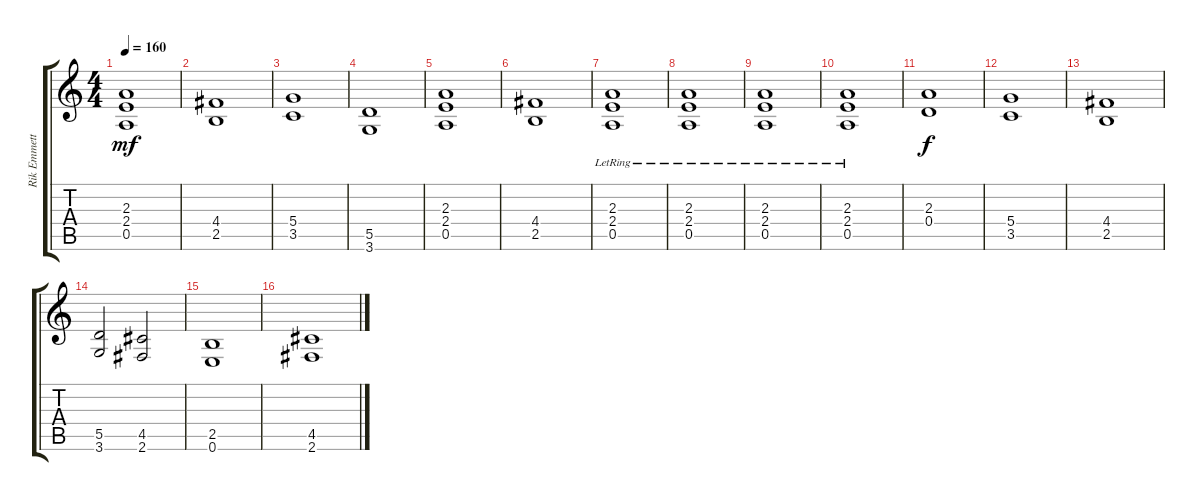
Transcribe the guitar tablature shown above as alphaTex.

\track ("Rik Emmett- Rythm  Guitars" "Rik Emmett") {instrument acousticguitarsteel}
\staff {score tabs}
\tuning (E4 B3 G3 D3 A2 E2) {hide}
\ts (4 4)
\tempo 160
\clef g2
\ks c
(2.3 2.4 0.5).1{dy mf} |
(4.4 2.5).1 |
(5.4 3.5).1 |
(5.5 3.6).1 |
(2.3 2.4 0.5).1 |
(4.4 2.5).1 |
(2.3{lr} 2.4{lr} 0.5{lr}).1 |
(2.3{lr} 2.4{lr} 0.5{lr}).1 |
(2.3{lr} 2.4{lr} 0.5{lr}).1 |
(2.3{lr} 2.4{lr} 0.5{lr}).1 |
(2.3 0.4).1{dy f} |
(5.4 3.5).1 |
(4.4 2.5).1 |
(5.5 3.6).2 (4.5 2.6).2 |
(2.5 0.6).1 |
(4.5 2.6).1
